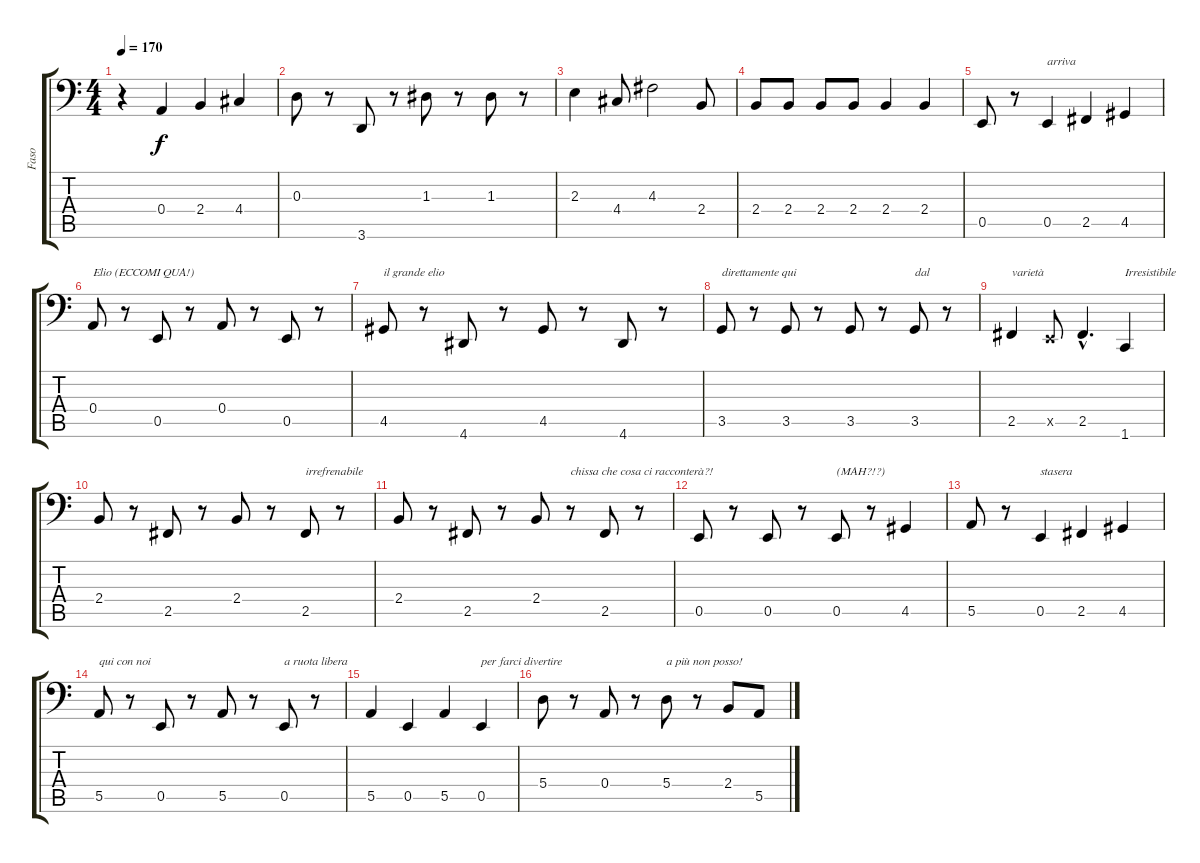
\track ("Faso" "Faso") {instrument electricbassfinger}
\staff {score tabs}
\tuning (C3 G2 D2 A1 E1 B0) {hide}
\ts (4 4)
\tempo 170
\clef f4
\ks c
r.4{dy f instrument electricbassfinger} 0.4.4 2.4.4 4.4.4 |
0.3.8 r.8 3.6.8 r.8 1.3.8 r.8 1.3.8 r.8 |
2.3.4 4.4.8 4.3.2 2.4.8 |
2.4.8 2.4.8 2.4.8 2.4.8 2.4.4 2.4.4 |
0.5.8 r.8 0.5.4{txt "arriva"} 2.5.4 4.5.4 |
0.4.8{txt "Elio (ECCOMI QUA!)"} r.8 0.5.8 r.8 0.4.8 r.8 0.5.8 r.8 |
4.5.8{txt "il grande elio"} r.8 4.6.8 r.8 4.5.8 r.8 4.6.8 r.8 |
3.5.8{txt "direttamente qui"} r.8 3.5.8 r.8 3.5.8 r.8 3.5.8{txt "dal"} r.8 |
2.5.4{txt "varietà"} 0.5{x}.8 2.5{hac}.4{d} 1.6.4{txt "Irresistibile"} |
2.4.8 r.8 2.5.8 r.8 2.4.8 r.8 2.5.8{txt "irrefrenabile"} r.8 |
2.4.8 r.8 2.5.8 r.8 2.4.8 r.8{txt "chissa che cosa ci racconterà?!"} 2.5.8 r.8 |
0.5.8 r.8 0.5.8 r.8 0.5.8{txt "(MAH?!?)"} r.8 4.5.4 |
5.5.8 r.8 0.5.4{txt "stasera"} 2.5.4 4.5.4 |
5.5.8{txt "qui con noi"} r.8 0.5.8 r.8 5.5.8 r.8 0.5.8{txt "a ruota libera"} r.8 |
5.5.4 0.5.4 5.5.4 0.5.4{txt "per farci divertire"} |
5.4.8 r.8 0.4.8 r.8 5.4.8{txt "a più non posso!"} r.8 2.4.8 5.5.8
